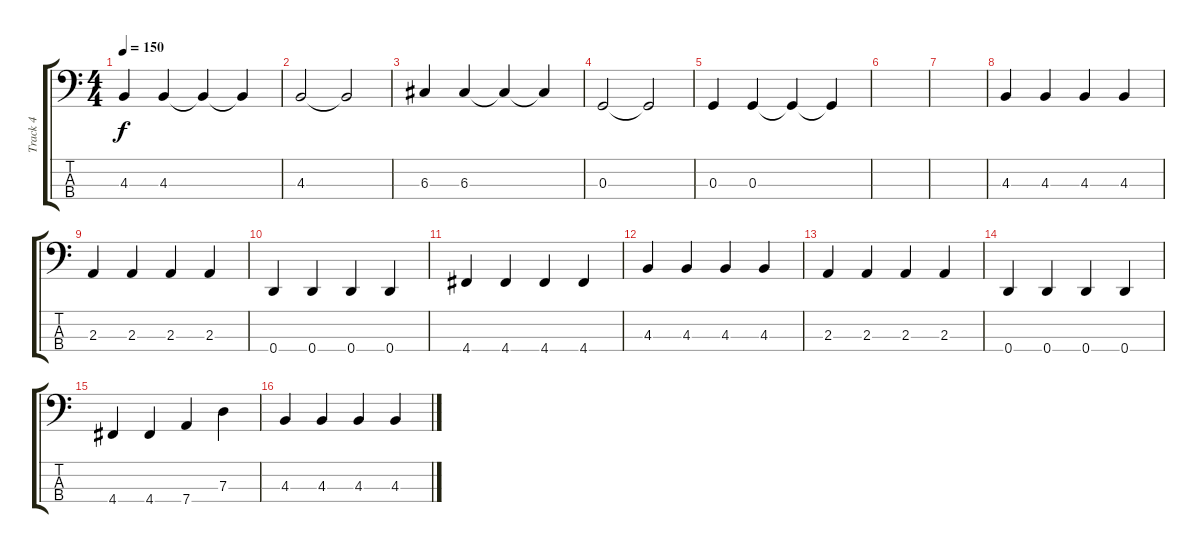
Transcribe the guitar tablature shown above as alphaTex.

\track ("Track 4" "Track 4") {instrument fretlessbass}
\staff {score tabs}
\tuning (F2 C2 G1 D1) {hide}
\ts (4 4)
\tempo 150
\clef f4
\ks c
4.3.4{dy f} 4.3.4 4.3{t}.4 4.3{t}.4 |
4.3.2 4.3{t}.2 |
6.3.4 6.3.4 6.3{t}.4 6.3{t}.4 |
0.3.2 0.3{t}.2 |
0.3.4 0.3.4 0.3{t}.4 0.3{t}.4 |
|
|
4.3.4 4.3.4 4.3.4 4.3.4 |
2.3.4 2.3.4 2.3.4 2.3.4 |
0.4.4 0.4.4 0.4.4 0.4.4 |
4.4.4 4.4.4 4.4.4 4.4.4 |
4.3.4 4.3.4 4.3.4 4.3.4 |
2.3.4 2.3.4 2.3.4 2.3.4 |
0.4.4 0.4.4 0.4.4 0.4.4 |
4.4.4 4.4.4 7.4.4 7.3.4 |
4.3.4 4.3.4 4.3.4 4.3.4
